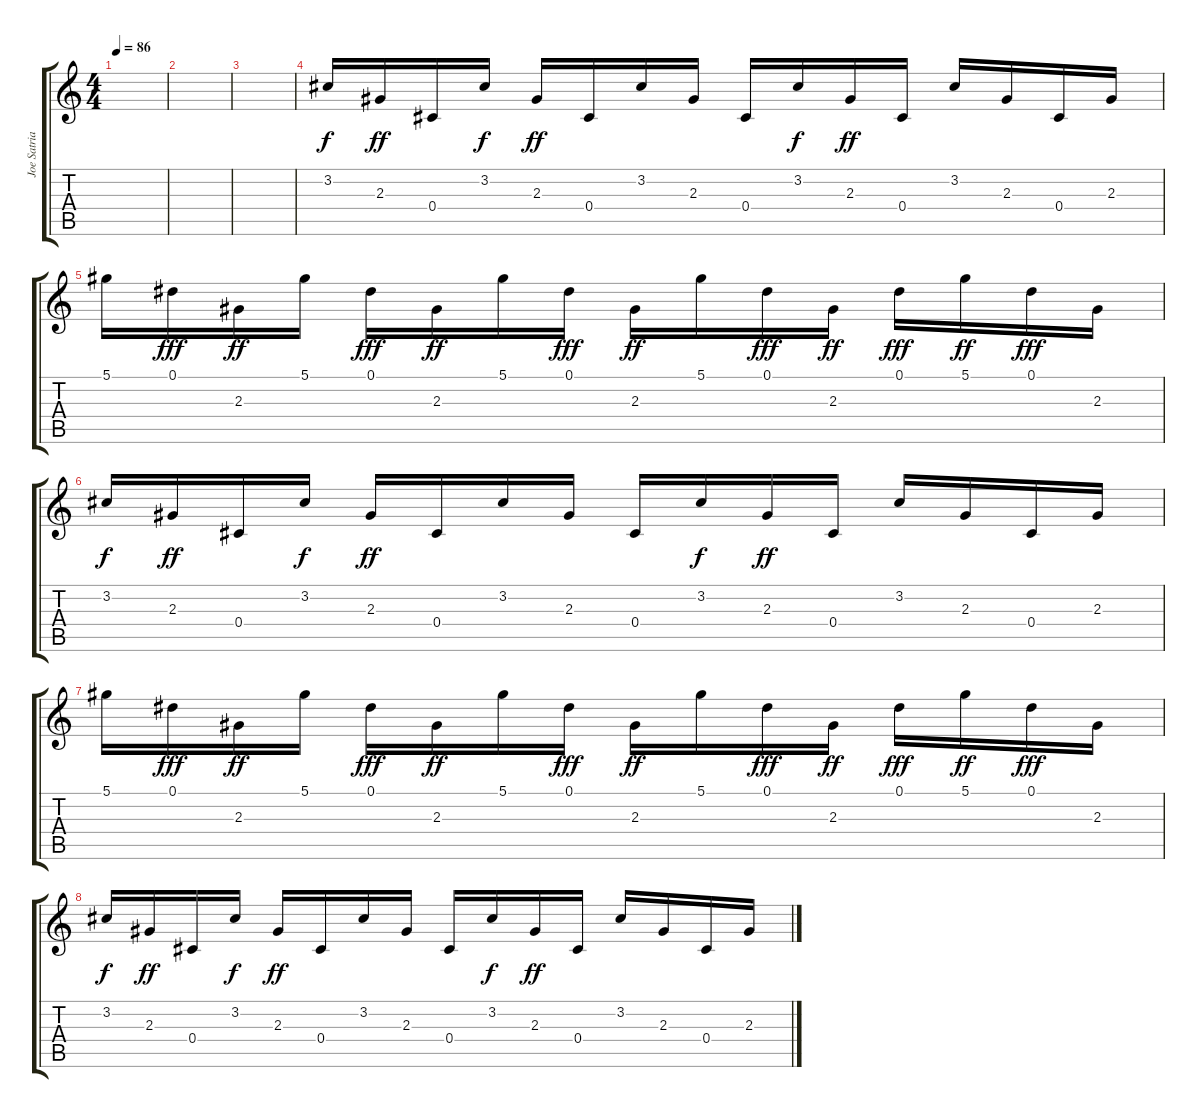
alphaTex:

\track ("Joe Satriani" "Joe Satria") {instrument banjo}
\staff {score tabs}
\tuning (Eb4 Bb3 Gb3 Db3 Ab2 Eb2) {hide}
\displaytranspose 12
\ts (4 4)
\tempo 86
\clef g2
\ks c
|
|
|
3.2.16 2.3.16{dy ff} 0.4.16 3.2.16{dy f} 2.3.16{dy ff} 0.4.16 3.2.16 2.3.16 0.4.16 3.2.16{dy f} 2.3.16{dy ff} 0.4.16 3.2.16 2.3.16 0.4.16 2.3.16 |
5.1.16 0.1.16{dy fff} 2.3.16{dy ff} 5.1.16 0.1.16{dy fff} 2.3.16{dy ff} 5.1.16 0.1.16{dy fff} 2.3.16{dy ff} 5.1.16 0.1.16{dy fff} 2.3.16{dy ff} 0.1.16{dy fff} 5.1.16{dy ff} 0.1.16{dy fff} 2.3.16 |
3.2.16{dy f} 2.3.16{dy ff} 0.4.16 3.2.16{dy f} 2.3.16{dy ff} 0.4.16 3.2.16 2.3.16 0.4.16 3.2.16{dy f} 2.3.16{dy ff} 0.4.16 3.2.16 2.3.16 0.4.16 2.3.16 |
5.1.16 0.1.16{dy fff} 2.3.16{dy ff} 5.1.16 0.1.16{dy fff} 2.3.16{dy ff} 5.1.16 0.1.16{dy fff} 2.3.16{dy ff} 5.1.16 0.1.16{dy fff} 2.3.16{dy ff} 0.1.16{dy fff} 5.1.16{dy ff} 0.1.16{dy fff} 2.3.16 |
3.2.16{dy f} 2.3.16{dy ff} 0.4.16 3.2.16{dy f} 2.3.16{dy ff} 0.4.16 3.2.16 2.3.16 0.4.16 3.2.16{dy f} 2.3.16{dy ff} 0.4.16 3.2.16 2.3.16 0.4.16 2.3.16
